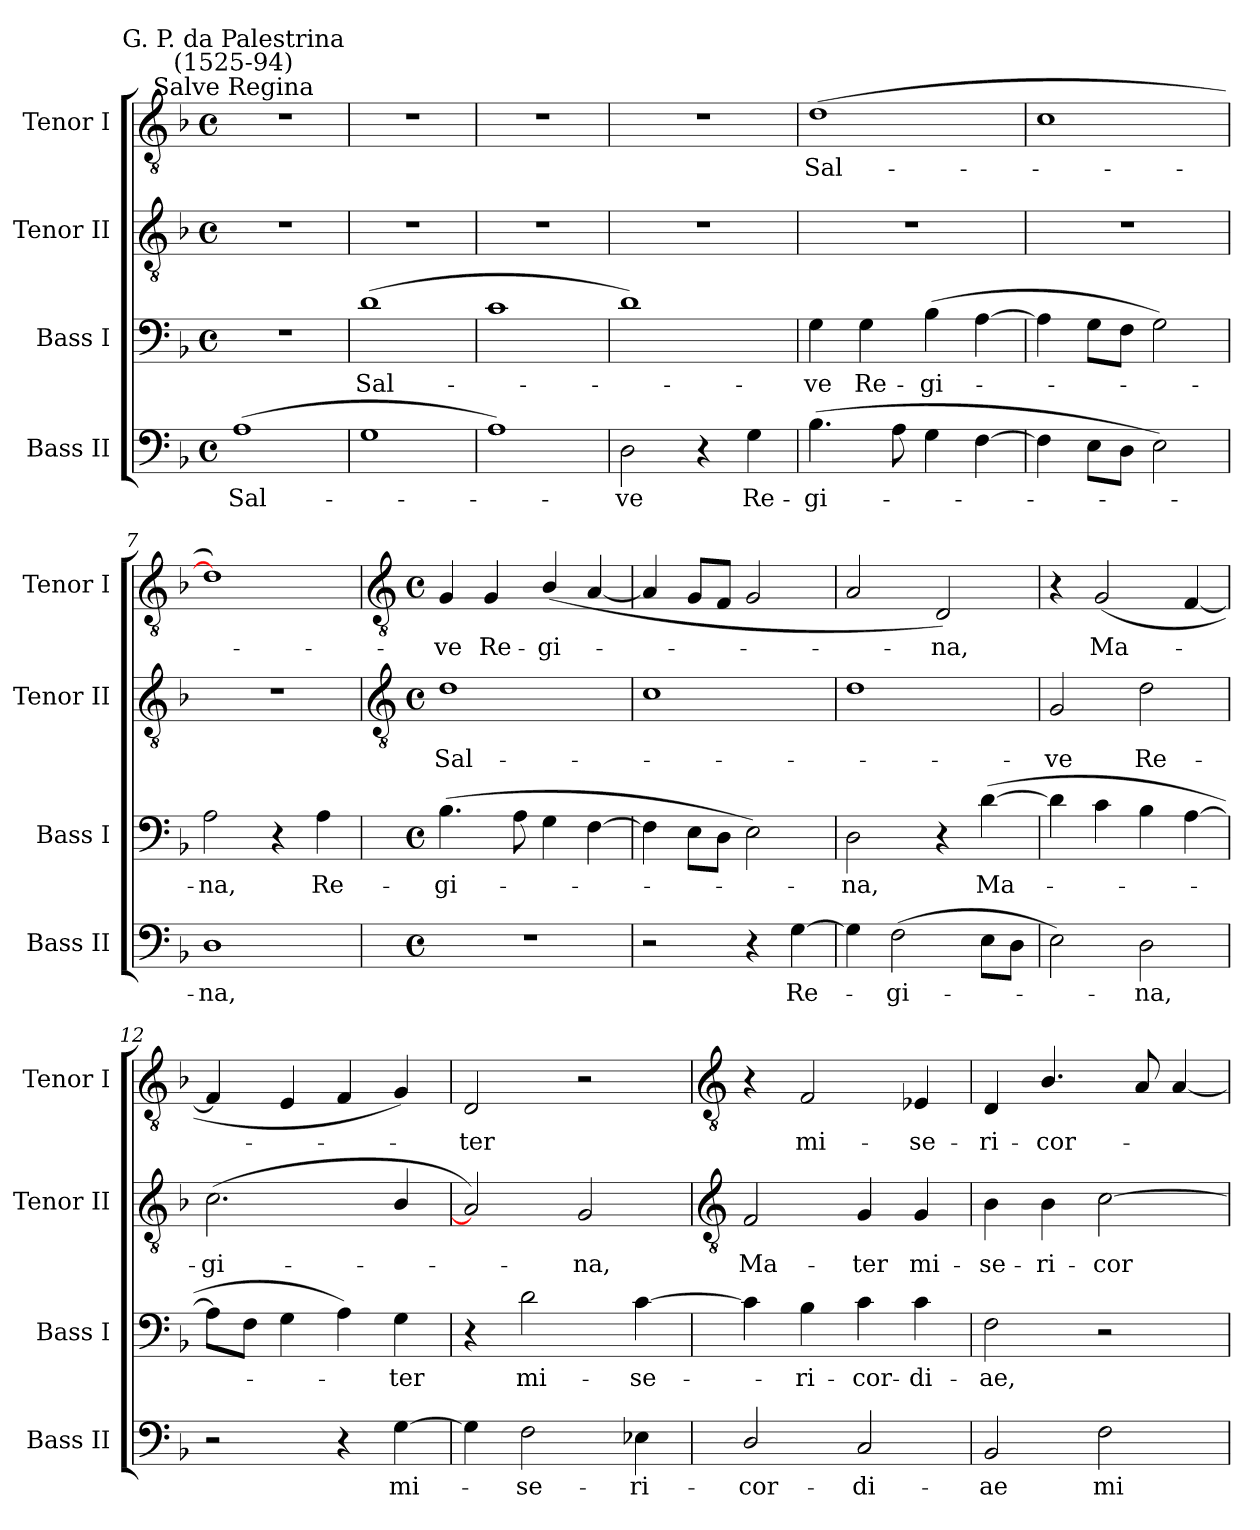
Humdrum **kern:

**kern	**text	**kern	**text	**kern	**text	**kern	**text
*part4	*part4	*part3	*part3	*part2	*part2	*part1	*part1
*staff4	*staff4	*staff3	*staff3	*staff2	*staff2	*staff1	*staff1
*I"Bass II	*	*I"Bass I	*	*I"Tenor II	*	*I"Tenor I	*
*I'Bass II	*	*I'Bass I	*	*I'Tenor II	*	*I'Tenor I	*
*clefF4	*	*clefF4	*	*clefGv2	*	*clefGv2	*
*k[b-]	*	*k[b-]	*	*k[b-]	*	*k[b-]	*
*F:	*	*F:	*	*F:	*	*F:	*
*M4/4	*	*M4/4	*	*M4/4	*	*M4/4	*
*met(c)	*	*met(c)	*	*met(c)	*	*met(c)	*
=1	=1	=1	=1	=1	=1	=1	=1
!	!	!	!	!	!	!LO:TX:a:cj:t=Salve Regina	!
!	!	!	!	!	!	!LO:TX:a:cj:t=G. P. da Palestrina\n(1525-94)	!
!	!LO:LY:b	!	!	!	!	!	!
(>1A	Sal-	1r	.	1r	.	1r	.
=2	=2	=2	=2	=2	=2	=2	=2
!	!	!	!LO:LY:b	!	!	!	!
1G	.	(>1d	Sal-	1r	.	1r	.
=3	=3	=3	=3	=3	=3	=3	=3
1A)	.	1c	.	1r	.	1r	.
=4	=4	=4	=4	=4	=4	=4	=4
!	!LO:LY:b	!	!	!	!	!	!
2D	ve	1d)	.	1r	.	1r	.
4r	.	.	.	.	.	.	.
!	!LO:LY:b	!	!	!	!	!	!
4G	Re-	.	.	.	.	.	.
=5	=5	=5	=5	=5	=5	=5	=5
!	!LO:LY:b	!	!LO:LY:b	!	!	!	!LO:LY:b
(>4.B-	-gi-	4G	ve	1r	.	(>1d	Sal-
!	!	!	!LO:LY:b	!	!	!	!
.	.	4G	Re-	.	.	.	.
8A	.	.	.	.	.	.	.
!	!	!	!LO:LY:b	!	!	!	!
4G	.	(>4B-	-gi-	.	.	.	.
[4F	.	[4A	.	.	.	.	.
=6	=6	=6	=6	=6	=6	=6	=6
4F]	.	4A]	.	1r	.	1c	.
8EL	.	8GL	.	.	.	.	.
8DJ	.	8FJ	.	.	.	.	.
2E)	.	2G)	.	.	.	.	.
=7	=7	=7	=7	=7	=7	=7	=7
!	!LO:LY:b	!	!LO:LY:b	!	!	!	!
1D	na,	2A	na,	1r	.	1d])	.
.	.	4r	.	.	.	.	.
!	!	!	!LO:LY:b	!	!	!	!
.	.	4A	Re-	.	.	.	.
!!LO:LB:g=z
=8	=8	=8	=8	=8	=8	=8	=8
*	*	*	*	*clefGv2	*	*clefGv2	*
*M4/4	*	*M4/4	*	*M4/4	*	*M4/4	*
*met(c)	*	*met(c)	*	*met(c)	*	*met(c)	*
!	!	!	!LO:LY:b	!	!LO:LY:b	!	!LO:LY:b
1r	.	(>4.B-	-gi-	1d	Sal-	4G	ve
!	!	!	!	!	!	!	!LO:LY:b
.	.	.	.	.	.	4G	Re-
.	.	8A	.	.	.	.	.
!	!	!	!	!	!	!	!LO:LY:b
.	.	4G	.	.	.	(<4B-/	-gi-
.	.	[4F	.	.	.	[4A	.
=9	=9	=9	=9	=9	=9	=9	=9
2r	.	4F]	.	1c	.	4A]	.
.	.	8EL	.	.	.	8GL	.
.	.	8DJ	.	.	.	8FJ	.
4r	.	2E)	.	.	.	2G	.
!	!LO:LY:b	!	!	!	!	!	!
[4G	Re-	.	.	.	.	.	.
=10	=10	=10	=10	=10	=10	=10	=10
!	!	!	!LO:LY:b	!	!	!	!
4G]	.	2D	na,	1d	.	2A	.
!	!LO:LY:b	!	!	!	!	!	!
(>2F	gi-	.	.	.	.	.	.
!	!	!	!	!	!	!	!LO:LY:b
.	.	4r	.	.	.	2D)	na,
!	!	!	!LO:LY:b	!	!	!	!
8EL	.	(>[4d	Ma-	.	.	.	.
8DJ	.	.	.	.	.	.	.
=11	=11	=11	=11	=11	=11	=11	=11
!	!	!	!	!	!LO:LY:b	!	!
2E)	.	4d]	.	2G	ve	4r	.
!	!	!	!	!	!	!	!LO:LY:b
.	.	4c	.	.	.	(<2G	Ma-
!	!LO:LY:b	!	!	!	!LO:LY:b	!	!
2D	na,	4B-	.	2d	Re-	.	.
.	.	[4A	.	.	.	[4F	.
=12	=12	=12	=12	=12	=12	=12	=12
!	!	!	!	!	!LO:LY:b	!	!
2r	.	8AL]	.	(<2.c	-gi-	4F]	.
.	.	8FJ	.	.	.	.	.
.	.	4G	.	.	.	4E	.
4r	.	4A)	.	.	.	4F	.
!	!LO:LY:b	!	!LO:LY:b	!	!	!	!
[4G	mi-	4G	ter	4B-/	.	4G)	.
=13	=13	=13	=13	=13	=13	=13	=13
!	!	!	!	!	!	!	!LO:LY:b
4G]	.	4r	.	2A])	.	2D	ter
!	!LO:LY:b	!	!LO:LY:b	!	!	!	!
2F	se-	2d	mi-	.	.	.	.
!	!	!	!	!	!LO:LY:b	!	!
.	.	.	.	2G	na,	2r	.
!	!LO:LY:b	!	!LO:LY:b	!	!	!	!
4E-X	-ri-	[4c	-se-	.	.	.	.
!!LO:LB:g=z
=14	=14	=14	=14	=14	=14	=14	=14
*	*	*	*	*clefGv2	*	*clefGv2	*
!	!LO:LY:b	!	!	!	!LO:LY:b	!	!
2D/	-cor-	4c]	.	2F	Ma-	4r	.
!	!	!	!LO:LY:b	!	!	!	!LO:LY:b
.	.	4B-	ri-	.	.	2F	mi-
!	!LO:LY:b	!	!LO:LY:b	!	!LO:LY:b	!	!
2C	-di-	4c	-cor-	4G	-ter	.	.
!	!	!	!LO:LY:b	!	!LO:LY:b	!	!LO:LY:b
.	.	4c	-di-	4G	mi-	4E-X	-se-
=15	=15	=15	=15	=15	=15	=15	=15
!	!LO:LY:b	!	!LO:LY:b	!	!LO:LY:b	!	!LO:LY:b
2BB-	-ae	2F	-ae,	4B-	-se-	4D	-ri-
!	!	!	!	!	!LO:LY:b	!	!LO:LY:b
.	.	.	.	4B-	-ri-	4.B-/	-cor-
!	!LO:LY:b	!	!	!	!LO:LY:b	!	!
2F	mi-	2r	.	[2c	-cor-	.	.
.	.	.	.	.	.	8A	.
.	.	.	.	.	.	[4A	.
=	=	=	=	=	=	=	=
*-	*-	*-	*-	*-	*-	*-	*-
